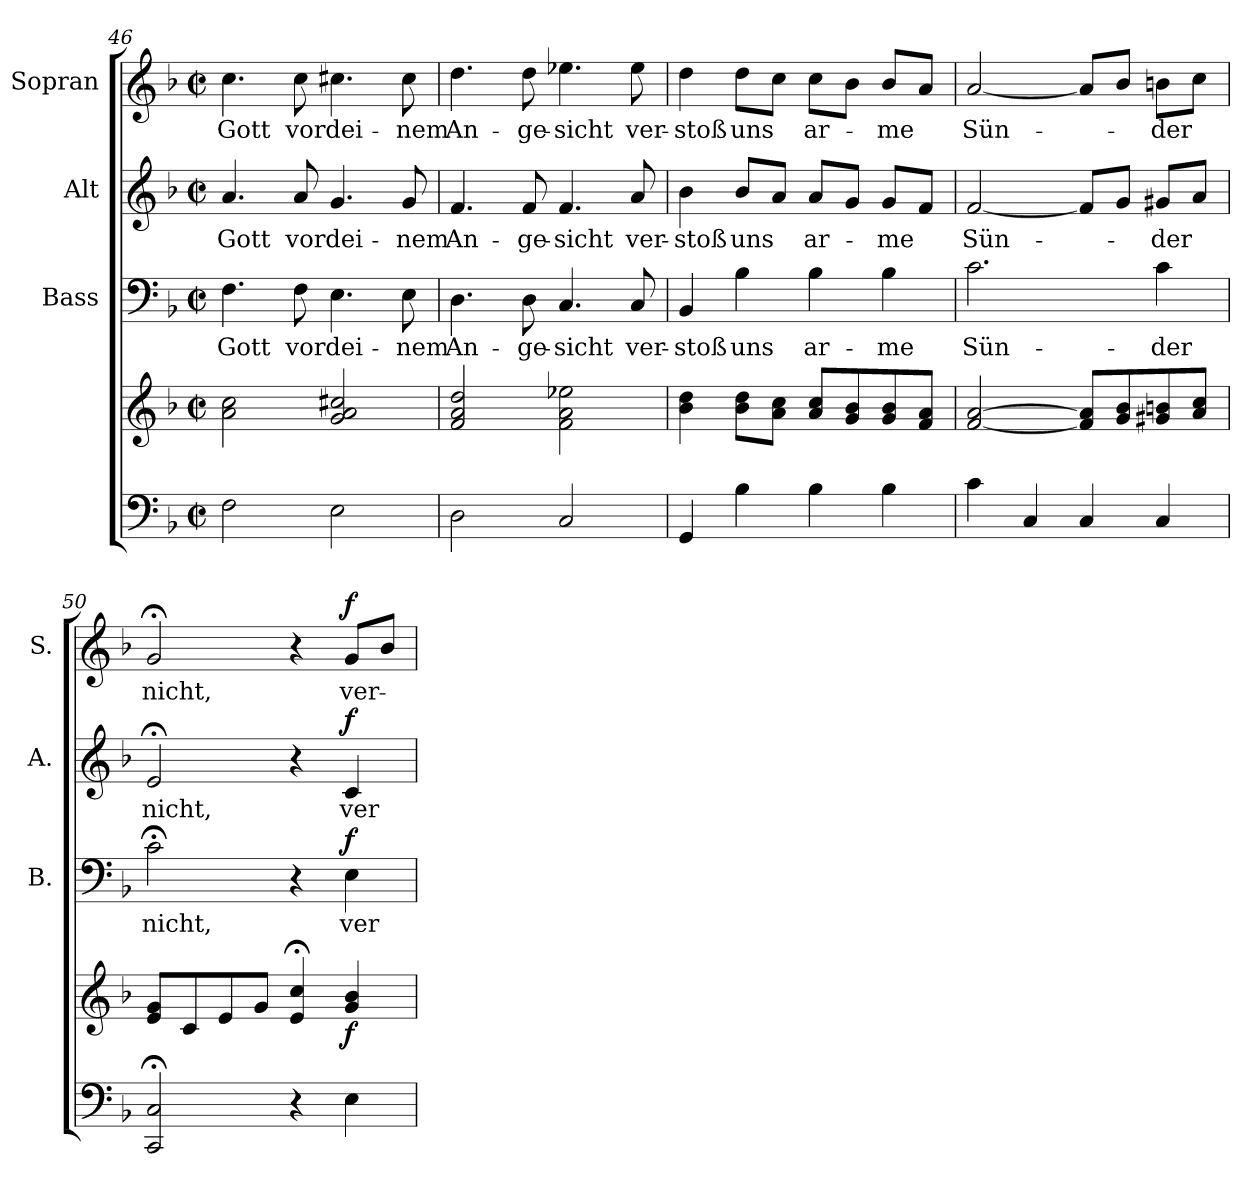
**kern	**kern	**dynam	**kern	**text	**dynam	**kern	**text	**dynam	**kern	**text	**dynam
*part4	*part4	*part4	*part3	*part3	*part3	*part2	*part2	*part2	*part1	*part1	*part1
*staff5	*staff4	*staff4/5	*staff3	*staff3	*staff3	*staff2	*staff2	*staff2	*staff1	*staff1	*staff1
*	*	*	*I"Bass	*	*	*I"Alt	*	*	*I"Sopran	*	*
*	*	*	*I'B.	*	*	*I'A.	*	*	*I'S.	*	*
*clefF4	*clefG2	*	*clefF4	*	*	*clefG2	*	*	*clefG2	*	*
*k[b-]	*k[b-]	*	*k[b-]	*	*	*k[b-]	*	*	*k[b-]	*	*
*F:	*F:	*	*F:	*	*	*F:	*	*	*F:	*	*
*M2/2	*M2/2	*	*M2/2	*	*	*M2/2	*	*	*M2/2	*	*
*met(c|)	*met(c|)	*	*met(c|)	*	*	*met(c|)	*	*	*met(c|)	*	*
=46	=46	=46	=46	=46	=46	=46	=46	=46	=46	=46	=46
!	!	!	!	!LO:LY:b	!	!	!LO:LY:b	!	!	!LO:LY:b	!
2F\	2a\ 2cc\	.	4.F\	Gott	.	4.a/	Gott	.	4.cc\	Gott	.
!	!	!	!	!LO:LY:b	!	!	!LO:LY:b	!	!	!LO:LY:b	!
.	.	.	8F\	vor	.	8a/	vor	.	8cc\	vor	.
!	!	!	!	!LO:LY:b	!	!	!LO:LY:b	!	!	!LO:LY:b	!
2E\	2g/ 2a/ 2cc#X/	.	4.E\	dei-	.	4.g/	dei-	.	4.cc#X\	dei-	.
!	!	!	!	!LO:LY:b	!	!	!LO:LY:b	!	!	!LO:LY:b	!
.	.	.	8E\	-nem	.	8g/	-nem	.	8cc#\	-nem	.
!!LO:PB:g=z
=47	=47	=47	=47	=47	=47	=47	=47	=47	=47	=47	=47
!	!	!	!	!LO:LY:b	!	!	!LO:LY:b	!	!	!LO:LY:b	!
2D\	2f/ 2a/ 2dd/	.	4.D\	An-	.	4.f/	An-	.	4.dd\	An-	.
!	!	!	!	!LO:LY:b	!	!	!LO:LY:b	!	!	!LO:LY:b	!
.	.	.	8D\	-ge-	.	8f/	-ge-	.	8dd\	-ge-	.
!	!	!	!	!LO:LY:b	!	!	!LO:LY:b	!	!	!LO:LY:b	!
2C/	2f\ 2a\ 2ee-X\	.	4.C/	-sicht	.	4.f/	-sicht	.	4.ee-X\	-sicht	.
!	!	!	!	!LO:LY:b	!	!	!LO:LY:b	!	!	!LO:LY:b	!
.	.	.	8C/	ver-	.	8a/	ver-	.	8ee-\	ver-	.
=48	=48	=48	=48	=48	=48	=48	=48	=48	=48	=48	=48
!	!	!	!	!LO:LY:b	!	!	!LO:LY:b	!	!	!LO:LY:b	!
4GG/	4b-\ 4dd\	.	4BB-/	-stoß	.	4b-\	-stoß	.	4dd\	-stoß	.
!	!	!	!	!LO:LY:b	!	!	!LO:LY:b	!	!	!LO:LY:b	!
4B-\	8b-\ 8dd\L	.	4B-\	uns	.	8b-/L	uns	.	8dd\L	uns	.
.	8a\ 8cc\J	.	.	.	.	8a/J	.	.	8cc\J	.	.
!	!	!	!	!LO:LY:b	!	!	!LO:LY:b	!	!	!LO:LY:b	!
4B-\	8a/ 8cc/L	.	4B-\	ar-	.	8a/L	ar-	.	8cc\L	ar-	.
.	8g/ 8b-/	.	.	.	.	8g/J	.	.	8b-\J	.	.
!	!	!	!	!LO:LY:b	!	!	!LO:LY:b	!	!	!LO:LY:b	!
4B-\	8g/ 8b-/	.	4B-\	-me	.	8g/L	-me	.	8b-/L	-me	.
.	8f/ 8a/J	.	.	.	.	8f/J	.	.	8a/J	.	.
=49	=49	=49	=49	=49	=49	=49	=49	=49	=49	=49	=49
!	!	!	!	!LO:LY:b	!	!	!LO:LY:b	!	!	!LO:LY:b	!
4c\	[2f/ [2a/	.	2.c\	Sün-	.	[2f/	Sün-	.	[2a/	Sün-	.
4C/	.	.	.	.	.	.	.	.	.	.	.
4C/	8f/] 8a/]L	.	.	.	.	8f/L]	.	.	8a/L]	.	.
.	8g/ 8b-/	.	.	.	.	8g/J	.	.	8b-/J	.	.
!	!	!	!	!LO:LY:b	!	!	!LO:LY:b	!	!	!LO:LY:b	!
4C/	8g#X/ 8bn/	.	4c\	-der	.	8g#X/L	-der	.	8bn\L	-der	.
.	8a/ 8cc/J	.	.	.	.	8a/J	.	.	8cc\J	.	.
=50	=50	=50	=50	=50	=50	=50	=50	=50	=50	=50	=50
!	!	!	!	!LO:LY:b	!	!	!LO:LY:b	!	!	!LO:LY:b	!
2CC/;< 2C/;<	8e/ 8g/L	.	2c;<\	nicht,	.	2e;</	nicht,	.	2g;</	nicht,	.
.	8c/	.	.	.	.	.	.	.	.	.	.
.	8e/	.	.	.	.	.	.	.	.	.	.
.	8g/J	.	.	.	.	.	.	.	.	.	.
4r	4e/;< 4cc/;<	.	4r	.	.	4r	.	.	4r	.	.
!	!	!LO:DY:b	!	!LO:LY:b	!LO:DY:a	!	!LO:LY:b	!LO:DY:a	!	!LO:LY:b	!LO:DY:a
4E\	4g/ 4b-/	f	4E\	ver-	f	4c/	ver-	f	8g/L	ver-	f
.	.	.	.	.	.	.	.	.	8b-/J	.	.
=	=	=	=	=	=	=	=	=	=	=	=
*-	*-	*-	*-	*-	*-	*-	*-	*-	*-	*-	*-
